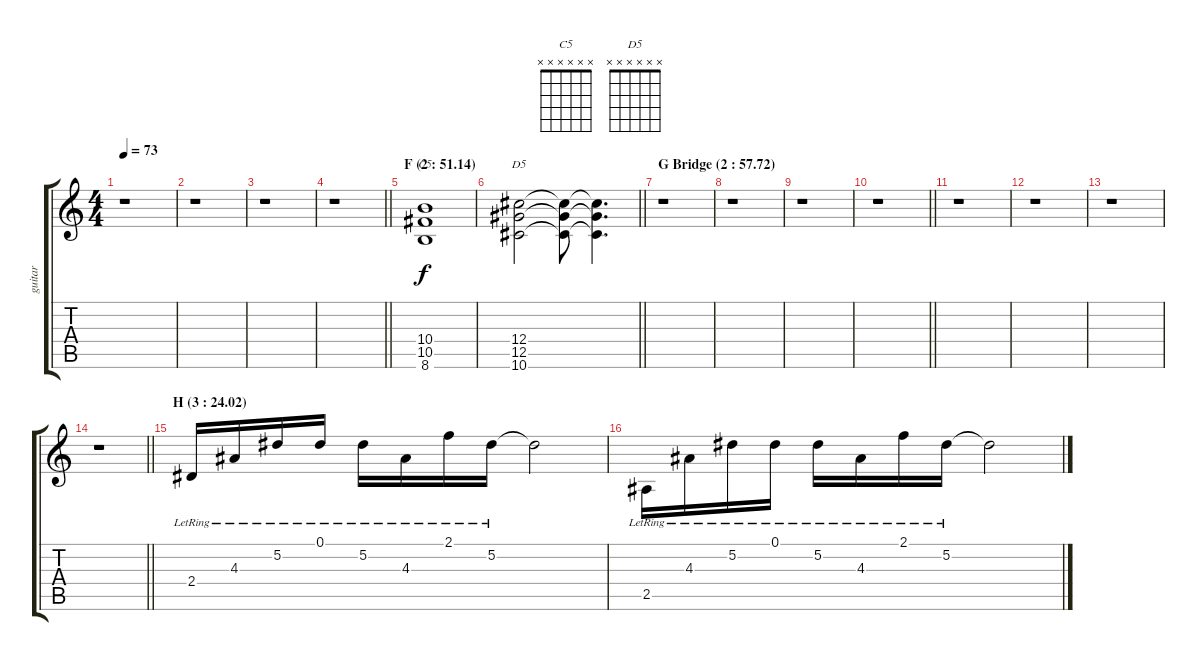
\track ("guitar" "guitar") {instrument acousticguitarsteel}
\staff {score tabs}
\tuning (Eb4 Bb3 Gb3 Db3 Ab2 Eb2) {hide}
\chord ("C5" x x x x x x)
\chord ("D5" x x x x x x)
\ts (4 4)
\tempo 73
\clef g2
\ks c
r.1{dy f} |
r.1 |
r.1 |
\barLineRight lightlight
r.1 |
\section ("" "F (2 : 51.14)")
(10.4 10.5 8.6).1{ch "C5" instrument distortionguitar} |
\barLineRight lightlight
(12.4 12.5 10.6).2{ch "D5" beam Down} (12.4{t} 12.5{t} 10.6{t}).8{beam Down} (12.4{t} 12.5{t} 10.6{t}).4{d beam Down} |
\section ("" "G Bridge (2 : 57.72)")
r.1 |
r.1 |
r.1 |
\barLineRight lightlight
r.1 |
r.1 |
r.1 |
r.1 |
\barLineRight lightlight
r.1 |
\section ("" "H (3 : 24.02)")
2.4{lr}.16{instrument acousticguitarsteel} 4.3{lr}.16 5.2{lr}.16 0.1{lr}.16 5.2{lr}.16 4.3{lr}.16 2.1{lr}.16 5.2{lr}.16 5.2{t}.2 |
2.5{lr}.16{beam Down} 4.3{lr}.16{beam Down} 5.2{lr}.16{beam Down} 0.1{lr}.16{beam Down} 5.2{lr}.16 4.3{lr}.16 2.1{lr}.16 5.2{lr}.16 5.2{t}.2
